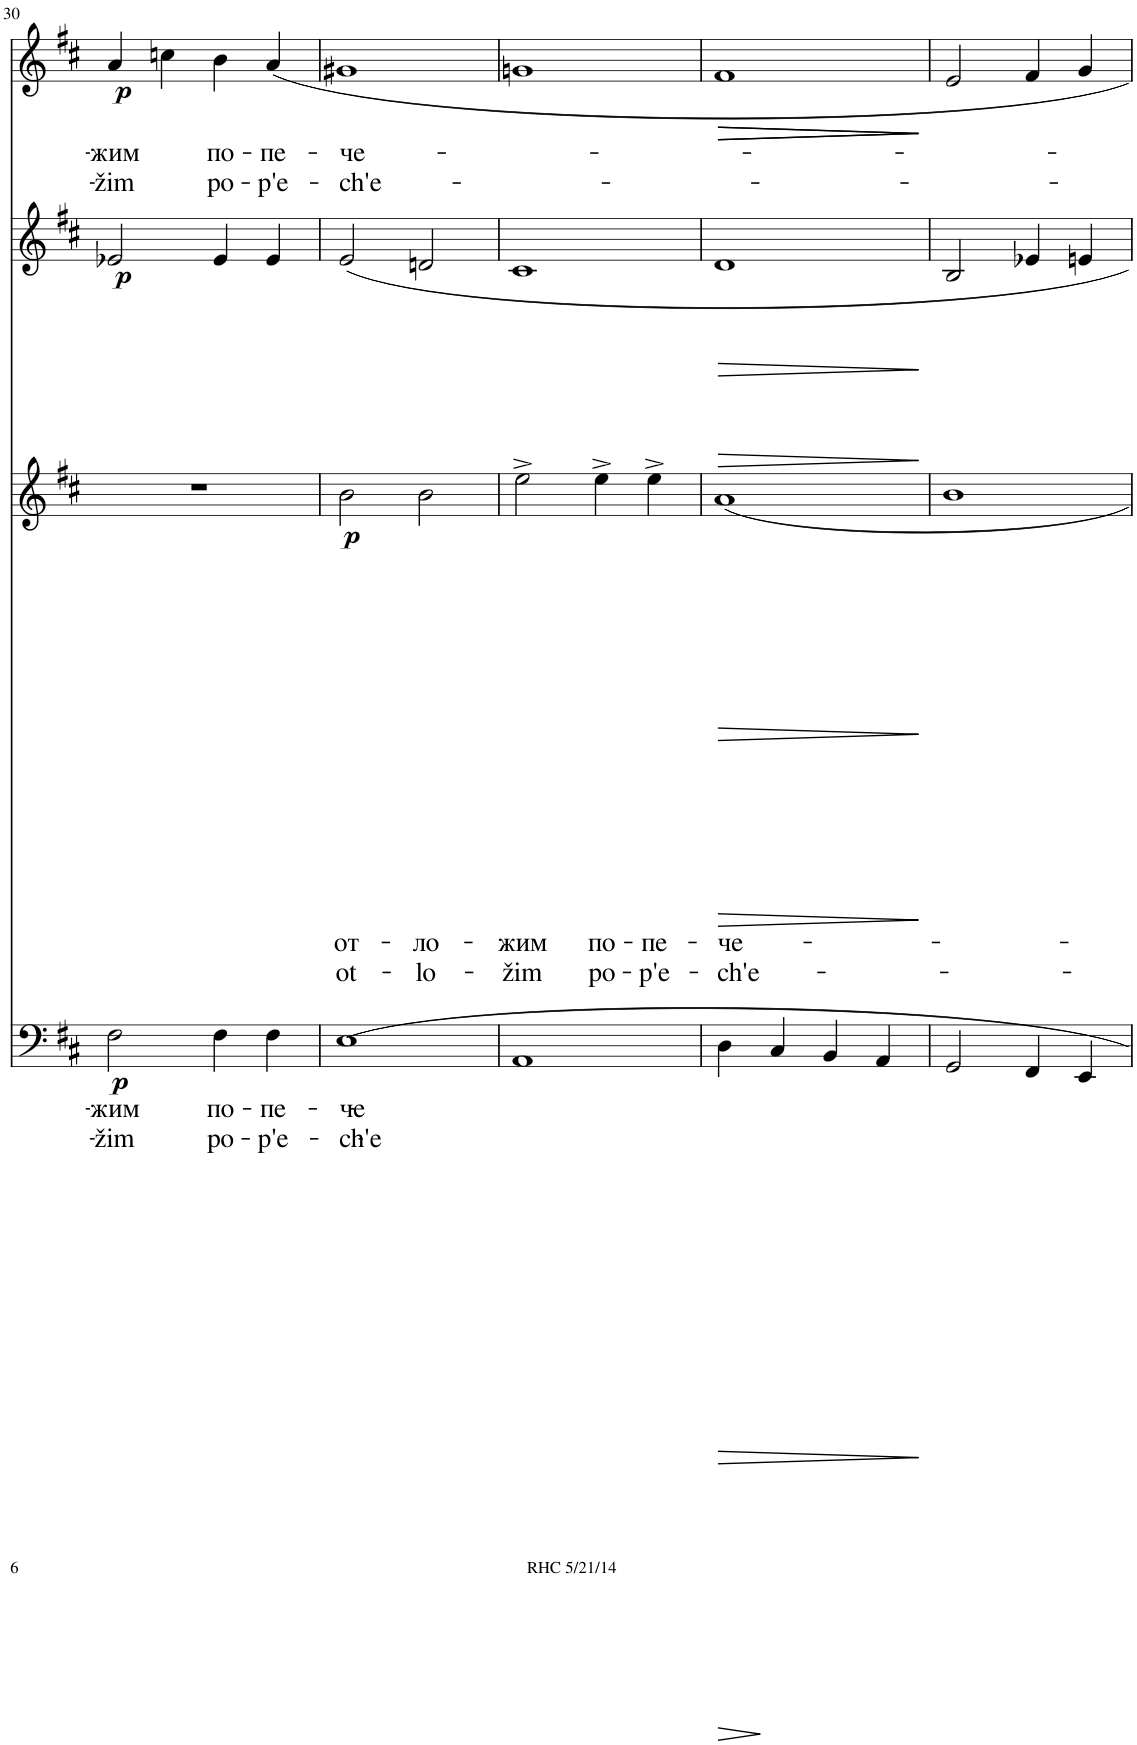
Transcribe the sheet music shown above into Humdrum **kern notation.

**kern	**text	**text	**dynam	**kern	**text	**text	**dynam	**kern	**dynam	**kern	**text	**text	**dynam
*part4	*part4	*part4	*part4	*part3	*part3	*part3	*part3	*part2	*part2	*part1	*part1	*part1	*part1
*staff4	*staff4	*staff4	*staff4	*staff3	*staff3	*staff3	*staff3	*staff2	*staff2	*staff1	*staff1	*staff1	*staff1
*I"Piano	*	*	*	*I"Piano	*	*	*	*I"Piano	*	*I"Piano	*	*	*
*I'Pno	*	*	*	*I'Pno	*	*	*	*I'Pno	*	*I'Pno	*	*	*
!!LO:PB:g=z
*clefF4	*	*	*	*clefG2	*	*	*	*clefG2	*	*clefG2	*	*	*
*k[f#c#]	*	*	*	*k[f#c#]	*	*	*	*k[f#c#]	*	*k[f#c#]	*	*	*
*M4/4	*	*	*	*M4/4	*	*	*	*M4/4	*	*M4/4	*	*	*
*met(c)	*	*	*	*met(c)	*	*	*	*met(c)	*	*met(c)	*	*	*
=30	=30	=30	=30	=30	=30	=30	=30	=30	=30	=30	=30	=30	=30
!	!LO:LY:b	!LO:LY:b	!LO:DY:b	!	!	!	!	!	!LO:DY:b	!	!LO:LY:b	!LO:LY:b	!LO:DY:b
2F#\	-жим	-žim	p	1r	.	.	.	2e-X/	p	4a/	-жим	-žim	p
.	.	.	.	.	.	.	.	.	.	4ccn\	.	.	.
!	!LO:LY:b	!LO:LY:b	!	!	!	!	!	!	!	!	!LO:LY:b	!LO:LY:b	!
4F#\	по-	po-	.	.	.	.	.	4e-/	.	4b\	по-	po-	.
!	!LO:LY:b	!LO:LY:b	!	!	!	!	!	!	!	!	!LO:LY:b	!LO:LY:b	!
4F#\	-пе-	-p'e-	.	.	.	.	.	4e-/	.	4a/	-пе-	-p'e-	.
=31	=31	=31	=31	=31	=31	=31	=31	=31	=31	=31	=31	=31	=31
!	!LO:LY:b	!LO:LY:b	!	!	!LO:LY:b	!LO:LY:b	!LO:DY:b	!	!	!	!LO:LY:b	!LO:LY:b	!
1E	-че-	-ch'e-	.	2b\	от-	ot-	p	2e/	.	1g#X	-че-	-ch'e-	.
!	!	!	!	!	!LO:LY:b	!LO:LY:b	!	!	!	!	!	!	!
.	.	.	.	2b\	-ло-	-lo-	.	2dn/	.	.	.	.	.
=32	=32	=32	=32	=32	=32	=32	=32	=32	=32	=32	=32	=32	=32
!	!	!	!	!	!LO:LY:b	!LO:LY:b	!	!	!	!	!	!	!
1AA	.	.	.	2ee^\	-жим	-žim	.	1c#	.	1gn	.	.	.
!	!	!	!	!	!LO:LY:b	!LO:LY:b	!	!	!	!	!	!	!
.	.	.	.	4ee^\	по-	po-	.	.	.	.	.	.	.
!	!	!	!	!	!LO:LY:b	!LO:LY:b	!	!	!	!	!	!	!
.	.	.	.	4ee^\	-пе-	-p'e-	.	.	.	.	.	.	.
=33	=33	=33	=33	=33	=33	=33	=33	=33	=33	=33	=33	=33	=33
!	!	!	!	!	!LO:LY:b	!LO:LY:b	!LO:HP:b	!	!LO:HP:b	!	!	!	!LO:HP:b
!	!	!	!	!	!	!	!	!	!	!	!	!	!LO:HP:n=1:b
4D\	.	.	.	1a	-че-	-ch'e-	>	1d	>	1f#	.	.	> >
!	!	!	!LO:HP:b	!	!	!	!	!	!	!	!	!	!
4C#/	.	.	>	.	.	.	.	.	.	.	.	.	.
4BB/	.	.	.	.	.	.	.	.	.	.	.	.	.
4AA/	.	.	.	.	.	.	.	.	.	.	.	.	.
.	.	.	]	.	.	.	.	.	.	.	.	.	]
=34	=34	=34	=34	=34	=34	=34	=34	=34	=34	=34	=34	=34	=34
2GG/	.	.	.	1b	.	.	.	2B/	.	2e/	.	.	.
4FF#/	.	.	.	.	.	.	.	4e-X/	]	4f#/	.	.	]
4EE/	.	.	.	.	.	.	.	4en/	.	4g/	.	.	.
.	.	.	.	.	.	.	]	.	.	.	.	.	.
=	=	=	=	=	=	=	=	=	=	=	=	=	=
*-	*-	*-	*-	*-	*-	*-	*-	*-	*-	*-	*-	*-	*-
